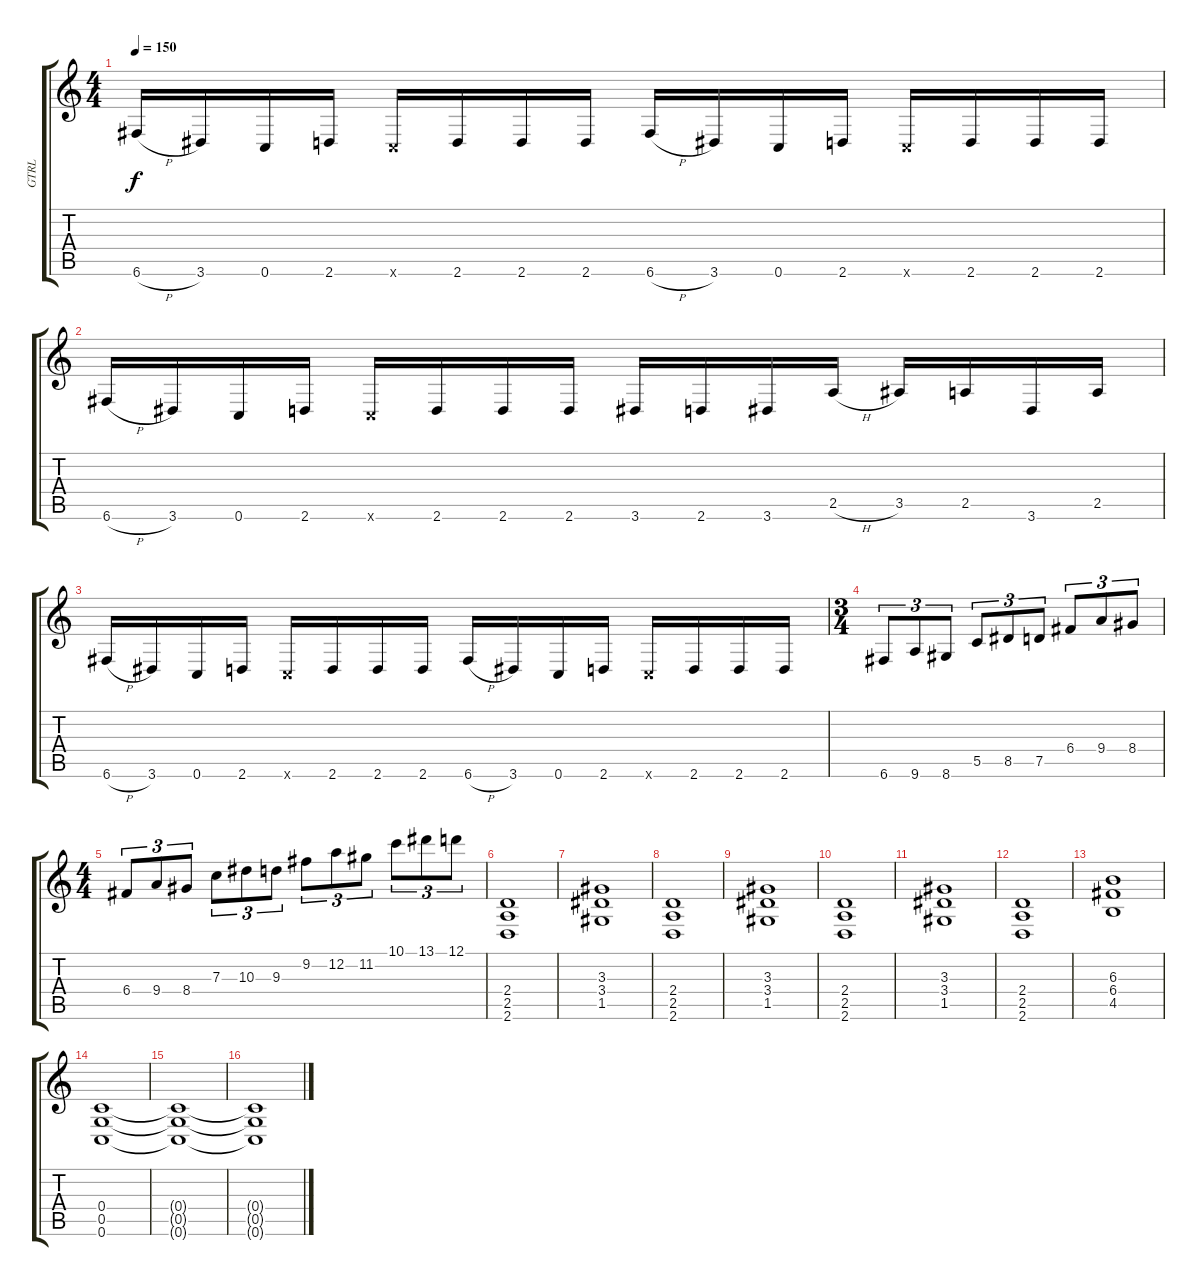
\track ("GTRL" "GTRL") {instrument distortionguitar}
\staff {score tabs}
\tuning (D4 A3 F3 C3 G2 C2) {hide}
\ts (4 4)
\tempo 150
\clef g2
\ks c
6.6{h}.16{dy f} 3.6.16 0.6.16 2.6.16 0.6{x}.16 2.6.16 2.6.16 2.6.16 6.6{h}.16 3.6.16 0.6.16 2.6.16 0.6{x}.16 2.6.16 2.6.16 2.6.16 |
6.6{h}.16 3.6.16 0.6.16 2.6.16 0.6{x}.16 2.6.16 2.6.16 2.6.16 3.6.16 2.6.16 3.6.16 2.5{h}.16 3.5.16 2.5.16 3.6.16 2.5.16 |
6.6{h}.16 3.6.16 0.6.16 2.6.16 0.6{x}.16 2.6.16 2.6.16 2.6.16 6.6{h}.16 3.6.16 0.6.16 2.6.16 0.6{x}.16 2.6.16 2.6.16 2.6.16 |
\ts (3 4)
6.6.8{tu (3 2)} 9.6.8{tu (3 2)} 8.6.8{tu (3 2)} 5.5.8{tu (3 2)} 8.5.8{tu (3 2)} 7.5.8{tu (3 2)} 6.4.8{tu (3 2)} 9.4.8{tu (3 2)} 8.4.8{tu (3 2)} |
\ts (4 4)
6.4.8{tu (3 2)} 9.4.8{tu (3 2)} 8.4.8{tu (3 2)} 7.3.8{tu (3 2)} 10.3.8{tu (3 2)} 9.3.8{tu (3 2)} 9.2.8{tu (3 2)} 12.2.8{tu (3 2)} 11.2.8{tu (3 2)} 10.1.8{tu (3 2)} 13.1.8{tu (3 2)} 12.1.8{tu (3 2)} |
(2.4 2.5 2.6).1 |
(3.3 3.4 1.5).1 |
(2.4 2.5 2.6).1 |
(3.3 3.4 1.5).1 |
(2.4 2.5 2.6).1 |
(3.3 3.4 1.5).1 |
(2.4 2.5 2.6).1 |
(6.3 6.4 4.5).1 |
(0.4 0.5 0.6).1 |
(0.4{t} 0.5{t} 0.6{t}).1 |
(0.4{t} 0.5{t} 0.6{t}).1
